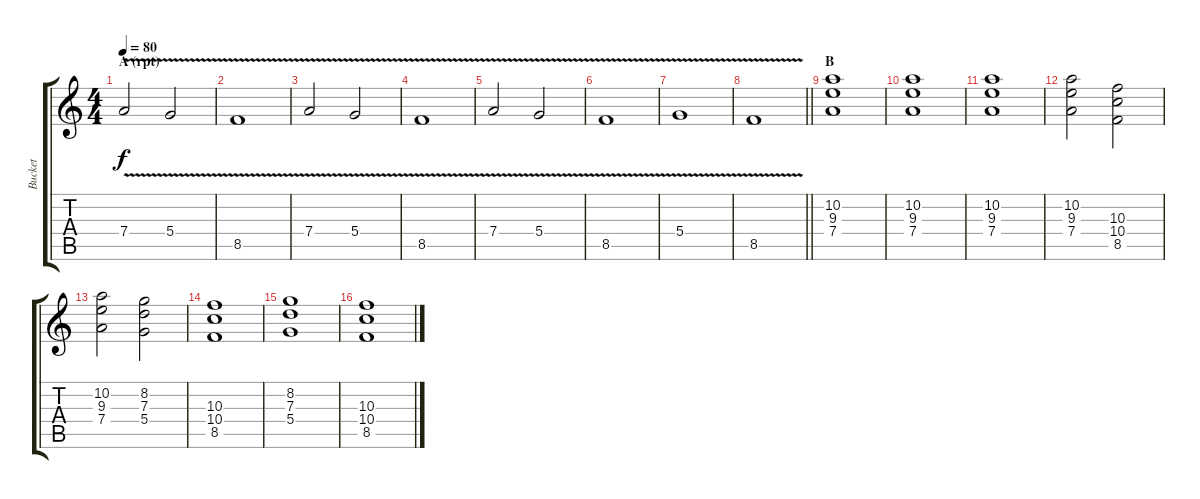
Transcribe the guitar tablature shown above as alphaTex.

\track ("Bucket" "Bucket") {instrument overdrivenguitar}
\staff {score tabs}
\tuning (E4 B3 G3 D3 A2 E2) {hide}
\ts (4 4)
\section ("" "A (rpt)")
\tempo 80
\clef g2
\ks c
7.4{v}.2{dy f} 5.4{v}.2 |
8.5{v}.1 |
7.4{v}.2 5.4{v}.2 |
8.5{v}.1 |
7.4{v}.2 5.4{v}.2 |
8.5{v}.1 |
5.4{v}.1 |
\barLineRight lightlight
8.5{v}.1 |
\section ("" "B")
(10.2 9.3 7.4).1 |
(10.2 9.3 7.4).1 |
(10.2 9.3 7.4).1 |
(10.2 9.3 7.4).2 (10.3 10.4 8.5).2 |
(10.2 9.3 7.4).2 (8.2 7.3 5.4).2 |
(10.3 10.4 8.5).1 |
(8.2 7.3 5.4).1 |
(10.3 10.4 8.5).1
